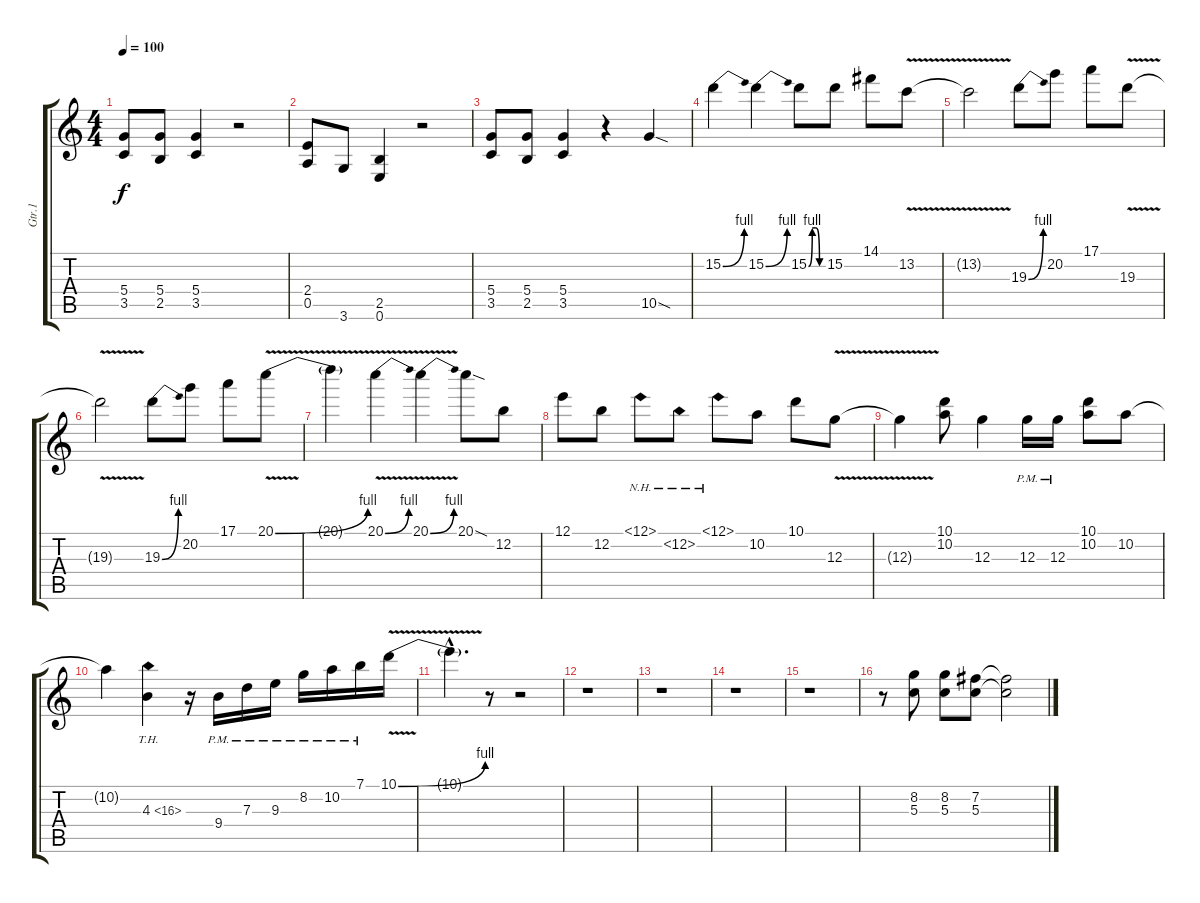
\track ("Gtr.1" "Gtr.1") {instrument distortionguitar}
\staff {score tabs}
\tuning (E4 B3 G3 D3 A2 E2) {hide}
\ts (4 4)
\tempo 100
\clef g2
\ks c
(5.4 3.5).8{dy f} (5.4 2.5).8 (5.4 3.5).4 r.2 |
(2.4 0.5).8 3.6.8 (2.5 0.6).4 r.2 |
(5.4 3.5).8 (5.4 2.5).8 (5.4 3.5).4 r.4 10.5{sod}.4 |
15.2{be (bend 0 0 60 4)}.4 15.2{be (bend 0 0 60 4)}.4 15.2{be (custom 0 0 15 4 30 4 45 0 60 0)}.8 15.2.8 14.1.8 13.2{v}.8 |
13.2{t}.2 19.3{be (bend 0 0 60 4)}.8 20.2.8 17.1.8 19.3{v}.8 |
19.3{t}.2 19.3{be (bend 0 0 60 4)}.8 20.2.8 17.1.8 20.1{be (bend 0 0 60 4) v}.8 |
20.1{t}.4 20.1{be (bend 0 0 60 4) v}.4 20.1{be (bend 0 0 60 4) v}.4 20.1{sod}.8 12.2.8 |
12.1.8 12.2.8 12.1{nh}.8 12.2{nh}.8 12.1{nh}.8 10.2.8 10.1.8 12.3{v}.8 |
12.3{t}.4 (10.1 10.2).8 12.3.4 12.3{pm}.16 12.3{pm}.16 (10.1 10.2).8 10.2.8 |
10.2{t}.4 4.3{th 12}.4 r.16 9.4{pm}.16 7.3{pm}.16 9.3{pm}.16 8.2{pm}.16 10.2{pm}.16 7.1{pm}.16 10.1{be (bend 0 0 60 4) v}.16 |
10.1{hac t}.4{d} r.8 r.2 |
r.1 |
r.1 |
r.1 |
r.1 |
r.8 (8.2 5.3).8 (8.2 5.3).8 (7.2 5.3).8 (7.2{t} 5.3{t}).2
